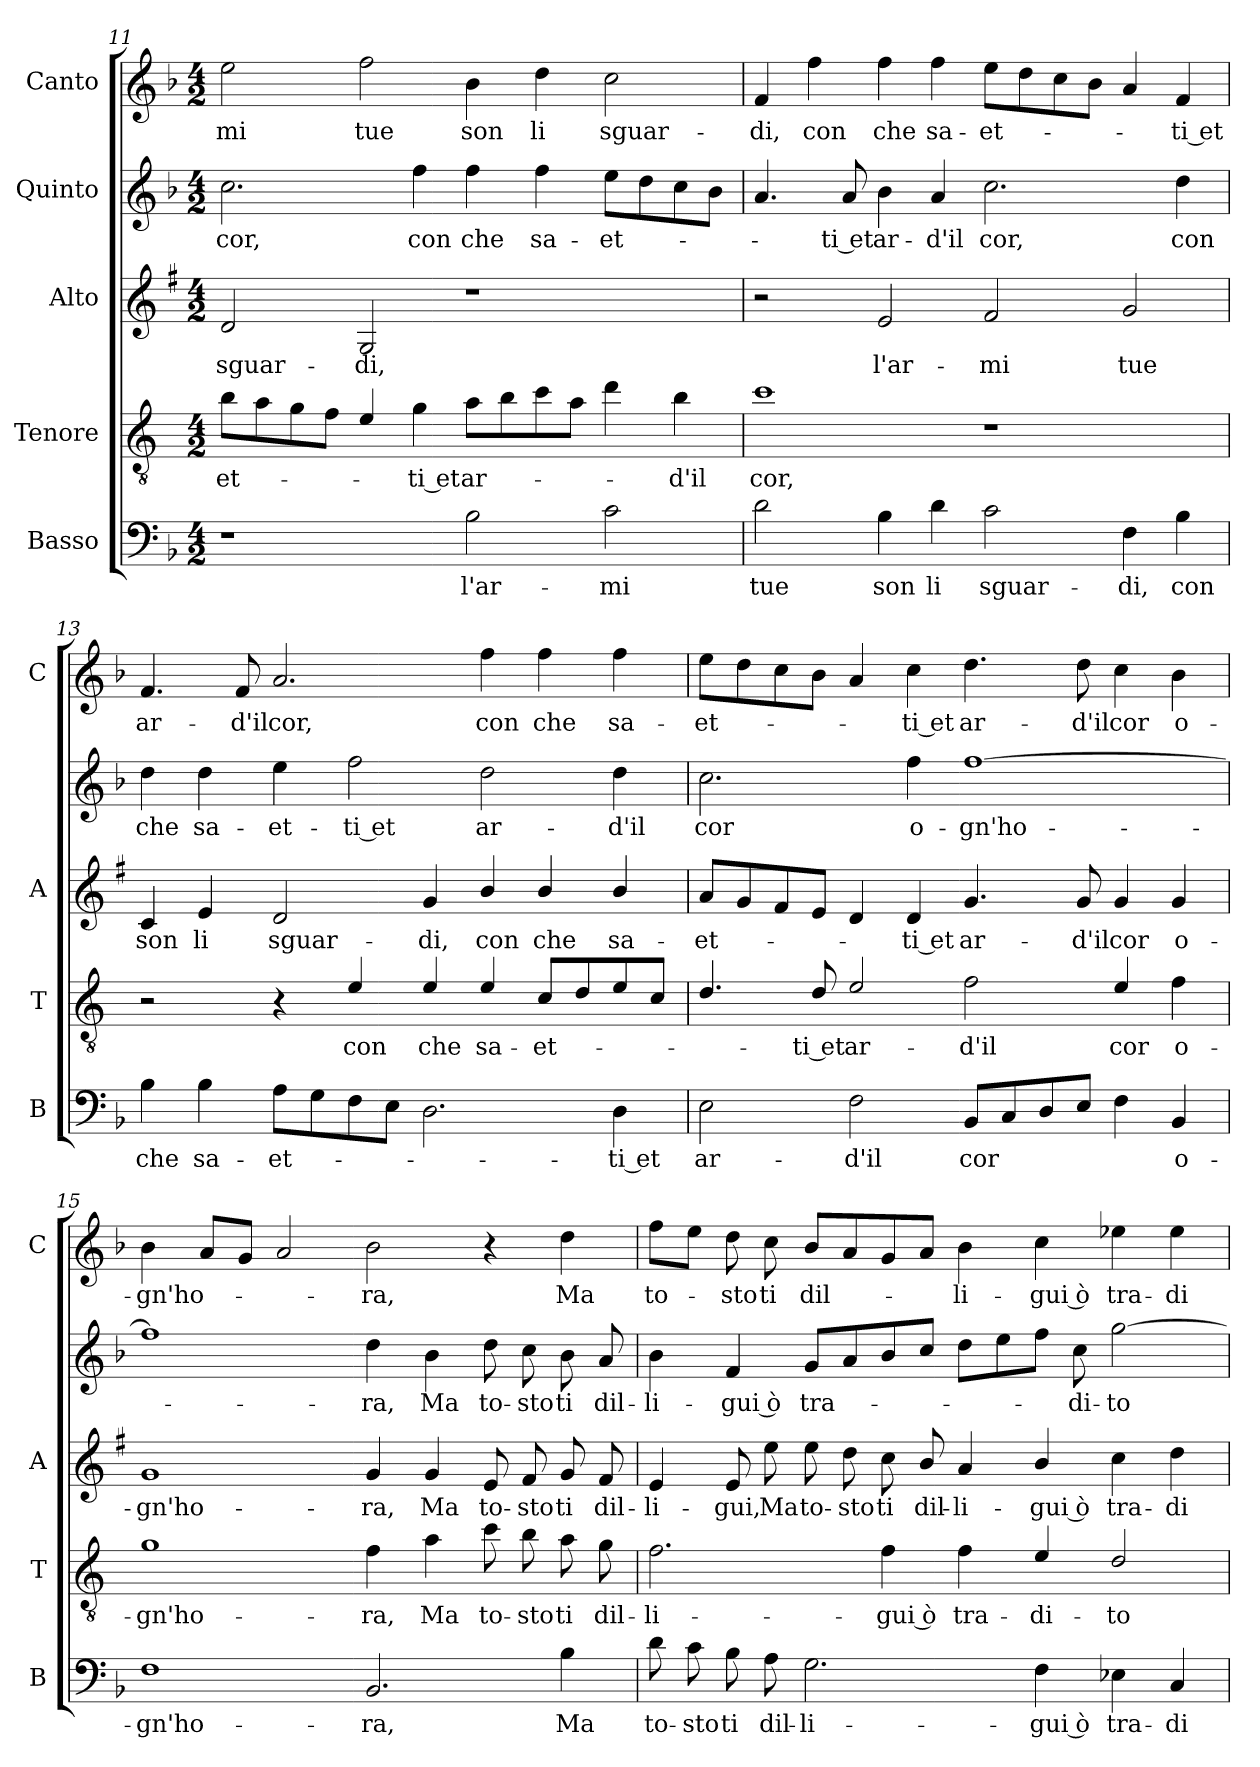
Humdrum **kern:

**kern	**text	**kern	**text	**kern	**text	**kern	**text	**kern	**text
*part5	*part5	*part4	*part4	*part3	*part3	*part2	*part2	*part1	*part1
*staff5	*staff5	*staff4	*staff4	*staff3	*staff3	*staff2	*staff2	*staff1	*staff1
*I"Basso	*	*I"Tenore	*	*I"Alto	*	*I"Quinto	*	*I"Canto	*
*I'B	*	*I'T	*	*I'A	*	*	*	*I'C	*
*clefF4	*	*clefGv2	*	*clefG2	*	*clefG2	*	*clefG2	*
*	*	*ITrd4c7	*	*ITrd1c2	*	*	*	*	*
*k[b-]	*	*k[b-]	*	*k[b-]	*	*k[b-]	*	*k[b-]	*
*F:	*	*F:	*	*F:	*	*F:	*	*F:	*
*M4/2	*	*M4/2	*	*M4/2	*	*M4/2	*	*M4/2	*
=11	=11	=11	=11	=11	=11	=11	=11	=11	=11
!	!	!	!LO:LY:b	!	!LO:LY:b	!	!LO:LY:b	!	!LO:LY:b
1r	.	8e\L	-et-	2c/	sguar-	2.cc\	cor,	2ee\	-mi
.	.	8d\	.	.	.	.	.	.	.
.	.	8c\	.	.	.	.	.	.	.
.	.	8B-\J	.	.	.	.	.	.	.
!	!	!	!	!	!LO:LY:b	!	!	!	!LO:LY:b
.	.	4A/	.	2F/	-di,	.	.	2ff\	tue
!	!	!	!LO:LY:b	!	!	!	!LO:LY:b	!	!
.	.	4c\	-ti et	.	.	4ff\	con	.	.
!	!LO:LY:b	!	!LO:LY:b	!	!	!	!LO:LY:b	!	!LO:LY:b
2B-\	l'ar-	8d\L	ar-	1r	.	4ff\	che	4b-\	son
.	.	8e\	.	.	.	.	.	.	.
!	!	!	!	!	!	!	!LO:LY:b	!	!LO:LY:b
.	.	8f\	.	.	.	4ff\	sa-	4dd\	li
.	.	8d\J	.	.	.	.	.	.	.
!	!LO:LY:b	!	!	!	!	!	!LO:LY:b	!	!LO:LY:b
2c\	-mi	4g\	.	.	.	8ee\L	-et-	2cc\	sguar-
.	.	.	.	.	.	8dd\	.	.	.
!	!	!	!LO:LY:b	!	!	!	!	!	!
.	.	4e\	-d'il	.	.	8cc\	.	.	.
.	.	.	.	.	.	8b-\J	.	.	.
!!LO:LB:g=z
=12	=12	=12	=12	=12	=12	=12	=12	=12	=12
!	!LO:LY:b	!	!LO:LY:b	!	!	!	!	!	!LO:LY:b
2d\	tue	1f	cor,	2r	.	4.a/	.	4f/	-di,
!	!	!	!	!	!	!	!	!	!LO:LY:b
.	.	.	.	.	.	.	.	4ff\	con
!	!	!	!	!	!	!	!LO:LY:b	!	!
.	.	.	.	.	.	8a/	-ti et	.	.
!	!LO:LY:b	!	!	!	!LO:LY:b	!	!LO:LY:b	!	!LO:LY:b
4B-\	son	.	.	2d/	l'ar-	4b-\	ar-	4ff\	che
!	!LO:LY:b	!	!	!	!	!	!LO:LY:b	!	!LO:LY:b
4d\	li	.	.	.	.	4a/	-d'il	4ff\	sa-
!	!LO:LY:b	!	!	!	!LO:LY:b	!	!LO:LY:b	!	!LO:LY:b
2c\	sguar-	1r	.	2e/	-mi	2.cc\	cor,	8ee\L	-et-
.	.	.	.	.	.	.	.	8dd\	.
.	.	.	.	.	.	.	.	8cc\	.
.	.	.	.	.	.	.	.	8b-\J	.
!	!LO:LY:b	!	!	!	!LO:LY:b	!	!	!	!
4F\	-di,	.	.	2f/	tue	.	.	4a/	.
!	!LO:LY:b	!	!	!	!	!	!LO:LY:b	!	!LO:LY:b
4B-\	con	.	.	.	.	4dd\	con	4f/	-ti et
=13	=13	=13	=13	=13	=13	=13	=13	=13	=13
!	!LO:LY:b	!	!	!	!LO:LY:b	!	!LO:LY:b	!	!LO:LY:b
4B-\	che	2r	.	4B-/	son	4dd\	che	4.f/	ar-
!	!LO:LY:b	!	!	!	!LO:LY:b	!	!LO:LY:b	!	!
4B-\	sa-	.	.	4d/	li	4dd\	sa-	.	.
!	!	!	!	!	!	!	!	!	!LO:LY:b
.	.	.	.	.	.	.	.	8f/	-d'il
!	!LO:LY:b	!	!	!	!LO:LY:b	!	!LO:LY:b	!	!LO:LY:b
8A\L	-et-	4r	.	2c/	sguar-	4ee\	-et-	2.a/	cor,
8G\	.	.	.	.	.	.	.	.	.
!	!	!	!LO:LY:b	!	!	!	!LO:LY:b	!	!
8F\	.	4A/	con	.	.	2ff\	-ti et	.	.
8E\J	.	.	.	.	.	.	.	.	.
!	!	!	!LO:LY:b	!	!LO:LY:b	!	!	!	!
2.D\	.	4A/	che	4f/	-di,	.	.	.	.
!	!	!	!LO:LY:b	!	!LO:LY:b	!	!LO:LY:b	!	!LO:LY:b
.	.	4A/	sa-	4a/	con	2dd\	ar-	4ff\	con
!	!	!	!LO:LY:b	!	!LO:LY:b	!	!	!	!LO:LY:b
.	.	8F/L	-et-	4a/	che	.	.	4ff\	che
.	.	8G/	.	.	.	.	.	.	.
!	!LO:LY:b	!	!	!	!LO:LY:b	!	!LO:LY:b	!	!LO:LY:b
4D\	-ti et	8A/	.	4a/	sa-	4dd\	-d'il	4ff\	sa-
.	.	8F/J	.	.	.	.	.	.	.
=14	=14	=14	=14	=14	=14	=14	=14	=14	=14
!	!LO:LY:b	!	!	!	!LO:LY:b	!	!LO:LY:b	!	!LO:LY:b
2E\	ar-	4.G/	.	8g/L	-et-	2.cc\	cor	8ee\L	-et-
.	.	.	.	8f/	.	.	.	8dd\	.
.	.	.	.	8e/	.	.	.	8cc\	.
!	!	!	!LO:LY:b	!	!	!	!	!	!
.	.	8G/	-ti et	8d/J	.	.	.	8b-\J	.
!	!LO:LY:b	!	!LO:LY:b	!	!	!	!	!	!
2F\	-d'il	2A/	ar-	4c/	.	.	.	4a/	.
!	!	!	!	!	!LO:LY:b	!	!LO:LY:b	!	!LO:LY:b
.	.	.	.	4c/	-ti et	4ff\	o-	4cc\	-ti et
!	!LO:LY:b	!	!LO:LY:b	!	!LO:LY:b	!	!LO:LY:b	!	!LO:LY:b
8BB-/L	cor	2B-\	-d'il	4.f/	ar-	[1ff	-gn'ho-	4.dd\	ar-
8C/	.	.	.	.	.	.	.	.	.
8D/	.	.	.	.	.	.	.	.	.
!	!	!	!	!	!LO:LY:b	!	!	!	!LO:LY:b
8E/J	.	.	.	8f/	-d'il	.	.	8dd\	-d'il
!	!	!	!LO:LY:b	!	!LO:LY:b	!	!	!	!LO:LY:b
4F\	.	4A/	cor	4f/	cor	.	.	4cc\	cor
!	!LO:LY:b	!	!LO:LY:b	!	!LO:LY:b	!	!	!	!LO:LY:b
4BB-/	o-	4B-\	o-	4f/	o-	.	.	4b-\	o-
!!LO:PB:g=z
=15	=15	=15	=15	=15	=15	=15	=15	=15	=15
!	!LO:LY:b	!	!LO:LY:b	!	!LO:LY:b	!	!	!	!LO:LY:b
1F	-gn'ho-	1c	-gn'ho-	1f	-gn'ho-	1ff]	.	4b-\	-gn'ho-
.	.	.	.	.	.	.	.	8a/L	.
.	.	.	.	.	.	.	.	8g/J	.
.	.	.	.	.	.	.	.	2a/	.
!	!LO:LY:b	!	!LO:LY:b	!	!LO:LY:b	!	!LO:LY:b	!	!LO:LY:b
2.BB-/	-ra,	4B-\	-ra,	4f/	-ra,	4dd\	-ra,	2b-\	-ra,
!	!	!	!LO:LY:b	!	!LO:LY:b	!	!LO:LY:b	!	!
.	.	4d\	Ma	4f/	Ma	4b-\	Ma	.	.
!	!	!	!LO:LY:b	!	!LO:LY:b	!	!LO:LY:b	!	!
.	.	8f\	to-	8d/	to-	8dd\	to-	4r	.
!	!	!	!LO:LY:b	!	!LO:LY:b	!	!LO:LY:b	!	!
.	.	8e\	-sto	8e/	-sto	8cc\	-sto	.	.
!	!LO:LY:b	!	!LO:LY:b	!	!LO:LY:b	!	!LO:LY:b	!	!LO:LY:b
4B-\	Ma	8d\	ti	8f/	ti	8b-\	ti	4dd\	Ma
!	!	!	!LO:LY:b	!	!LO:LY:b	!	!LO:LY:b	!	!
.	.	8c\	dil-	8e/	dil-	8a/	dil-	.	.
=16	=16	=16	=16	=16	=16	=16	=16	=16	=16
!	!LO:LY:b	!	!LO:LY:b	!	!LO:LY:b	!	!LO:LY:b	!	!LO:LY:b
8d\	to-	2.B-\	-li-	4d/	-li-	4b-\	-li-	8ff\L	to-
!	!LO:LY:b	!	!	!	!	!	!	!	!
8c\	-sto	.	.	.	.	.	.	8ee\J	.
!	!LO:LY:b	!	!	!	!LO:LY:b	!	!LO:LY:b	!	!LO:LY:b
8B-\	ti	.	.	8d/	-gui,	4f/	-gui ò	8dd\	-sto
!	!LO:LY:b	!	!	!	!LO:LY:b	!	!	!	!LO:LY:b
8A\	dil-	.	.	8dd\	Ma	.	.	8cc\	ti
!	!LO:LY:b	!	!	!	!LO:LY:b	!	!LO:LY:b	!	!LO:LY:b
2.G\	-li-	.	.	8dd\	to-	8g/L	tra-	8b-/L	dil-
!	!	!	!	!	!LO:LY:b	!	!	!	!
.	.	.	.	8cc\	-sto	8a/	.	8a/	.
!	!	!	!LO:LY:b	!	!LO:LY:b	!	!	!	!
.	.	4B-\	-gui ò	8b-\	ti	8b-/	.	8g/	.
!	!	!	!	!	!LO:LY:b	!	!	!	!
.	.	.	.	8a/	dil-	8cc/J	.	8a/J	.
!	!	!	!LO:LY:b	!	!LO:LY:b	!	!	!	!LO:LY:b
.	.	4B-\	tra-	4g/	-li-	8dd\L	.	4b-\	-li-
.	.	.	.	.	.	8ee\	.	.	.
!	!LO:LY:b	!	!LO:LY:b	!	!LO:LY:b	!	!	!	!LO:LY:b
4F\	-gui ò	4A/	-di-	4a/	-gui ò	8ff\J	.	4cc\	-gui ò
!	!	!	!	!	!	!	!LO:LY:b	!	!
.	.	.	.	.	.	8cc\	-di-	.	.
!	!LO:LY:b	!	!LO:LY:b	!	!LO:LY:b	!	!LO:LY:b	!	!LO:LY:b
4E-X\	tra-	2G/	-to-	4b-\	tra-	[2gg\	-to-	4ee-X\	tra-
!	!LO:LY:b	!	!	!	!LO:LY:b	!	!	!	!LO:LY:b
4C/	-di-	.	.	4cc\	-di-	.	.	4ee-\	-di-
=	=	=	=	=	=	=	=	=	=
*-	*-	*-	*-	*-	*-	*-	*-	*-	*-
